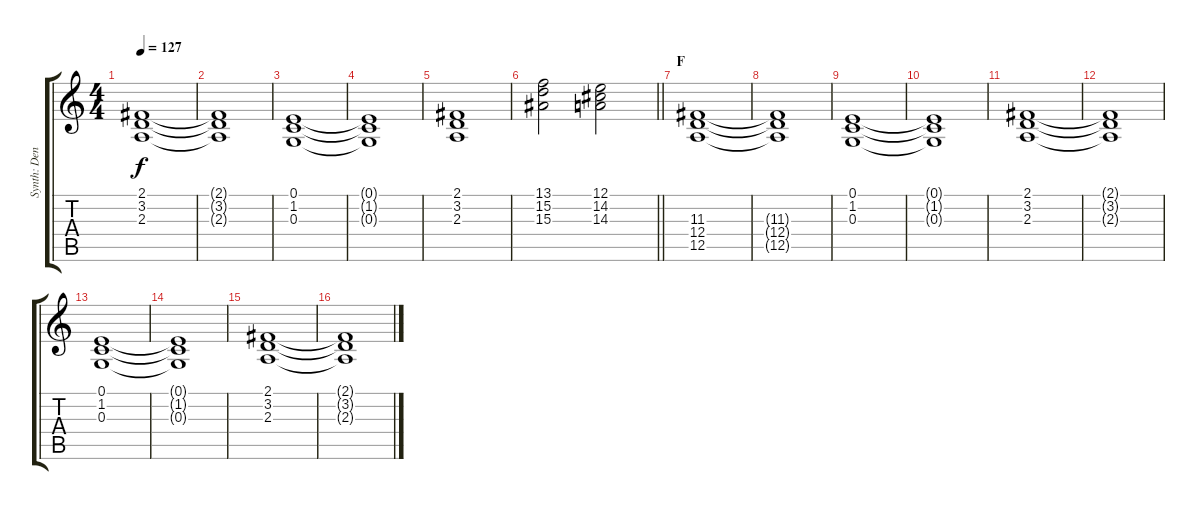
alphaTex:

\track ("Synth: Dennis" "Synth: Den") {instrument piccolo}
\staff {score tabs}
\tuning (E4 B3 G3 D3 A2 E2) {hide}
\ts (4 4)
\tempo 127
\clef g2
\ks c
(2.1 3.2 2.3).1{dy f} |
(2.1{t} 3.2{t} 2.3{t}).1 |
(0.1 1.2 0.3).1 |
(0.1{t} 1.2{t} 0.3{t}).1 |
(2.1 3.2 2.3).1 |
\barLineRight lightlight
(13.1 15.2 15.3).2 (12.1 14.2 14.3).2 |
\section ("" "F")
(11.3 12.4 12.5).1 |
(11.3{t} 12.4{t} 12.5{t}).1 |
(0.1 1.2 0.3).1 |
(0.1{t} 1.2{t} 0.3{t}).1 |
(2.1 3.2 2.3).1 |
(2.1{t} 3.2{t} 2.3{t}).1 |
(0.1 1.2 0.3).1 |
(0.1{t} 1.2{t} 0.3{t}).1 |
(2.1 3.2 2.3).1 |
(2.1{t} 3.2{t} 2.3{t}).1
